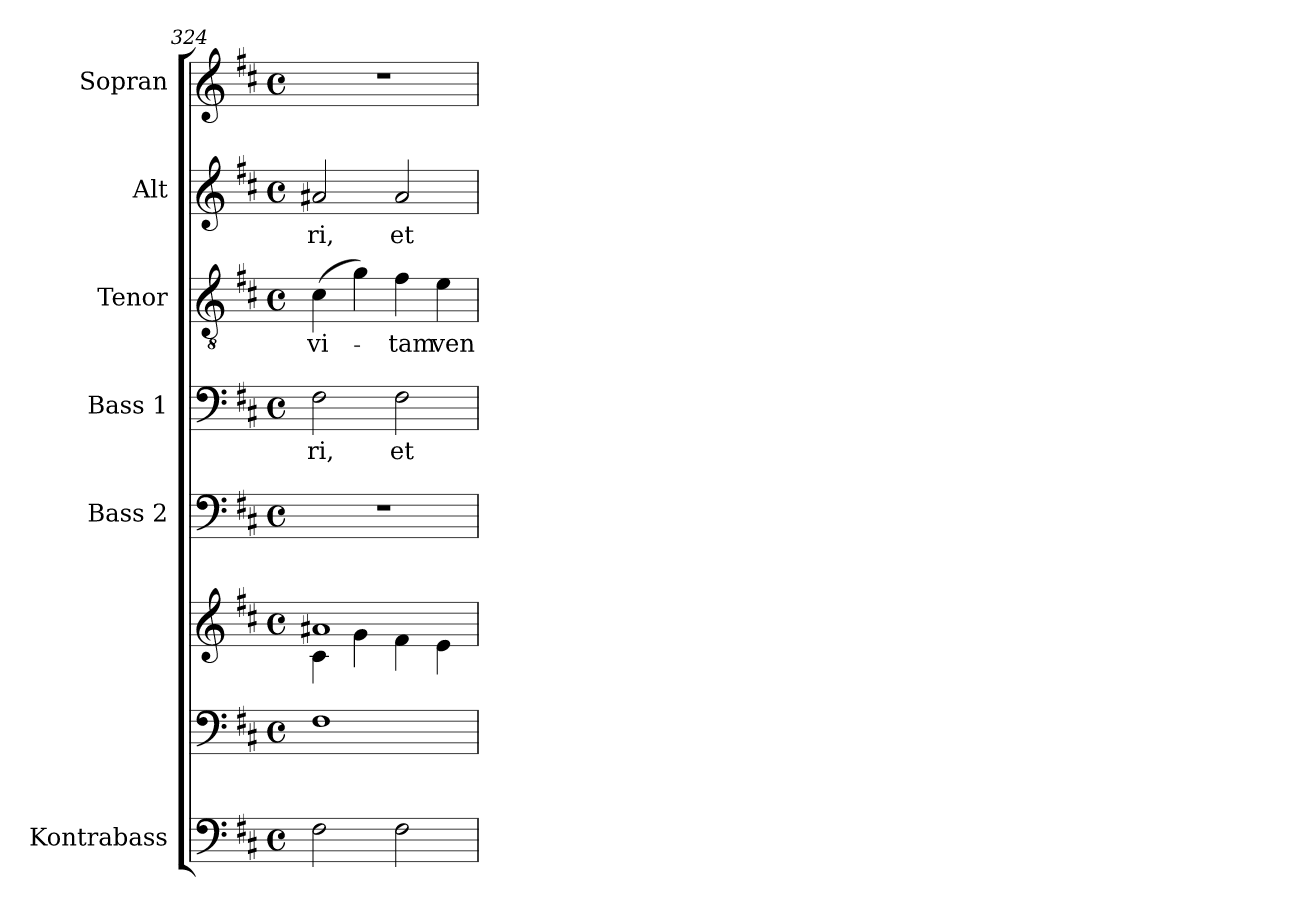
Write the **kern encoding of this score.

**kern	**kern	**kern	**kern	**kern	**text	**kern	**text	**kern	**text	**kern
*part7	*part6	*part6	*part5	*part4	*part4	*part3	*part3	*part2	*part2	*part1
*staff8	*staff7	*staff6	*staff5	*staff4	*staff4	*staff3	*staff3	*staff2	*staff2	*staff1
*I"Kontrabass	*	*	*I"Bass 2	*I"Bass 1	*	*I"Tenor	*	*I"Alt	*	*I"Sopran
*I'Kb.	*	*	*I'B. 2	*I'B. 1	*	*I'T.	*	*I'A.	*	*I'S.
*clefF4	*clefF4	*clefG2	*clefF4	*clefF4	*	*clefGv2	*	*clefG2	*	*clefG2
*ITrd7c12	*	*	*	*	*	*	*	*	*	*
*k[f#c#]	*k[f#c#]	*k[f#c#]	*k[f#c#]	*k[f#c#]	*	*k[f#c#]	*	*k[f#c#]	*	*k[f#c#]
*D:	*D:	*D:	*D:	*D:	*	*D:	*	*D:	*	*D:
*M4/4	*M4/4	*M4/4	*M4/4	*M4/4	*	*M4/4	*	*M4/4	*	*M4/4
*met(c)	*met(c)	*met(c)	*met(c)	*met(c)	*	*met(c)	*	*met(c)	*	*met(c)
=324	=324	=324	=324	=324	=324	=324	=324	=324	=324	=324
*	*	*^	*	*	*	*	*	*	*	*
!	!	!	!	!	!	!LO:LY:b	!	!LO:LY:b	!	!LO:LY:b	!
2FF#\	1F#	1a#X	4c#\	1r	2F#\	-ri,	(>4c#\	vi-	2a#X/	-ri,	1r
.	.	.	4g\	.	.	.	4g\)	.	.	.	.
!	!	!	!	!	!	!LO:LY:b	!	!LO:LY:b	!	!LO:LY:b	!
2FF#\	.	.	4f#\	.	2F#\	et	4f#\	-tam	2a#/	et	.
!	!	!	!	!	!	!	!	!LO:LY:b	!	!	!
.	.	.	4e\	.	.	.	4e\	ven-	.	.	.
*	*	*v	*v	*	*	*	*	*	*	*	*
=	=	=	=	=	=	=	=	=	=	=
*-	*-	*-	*-	*-	*-	*-	*-	*-	*-	*-
